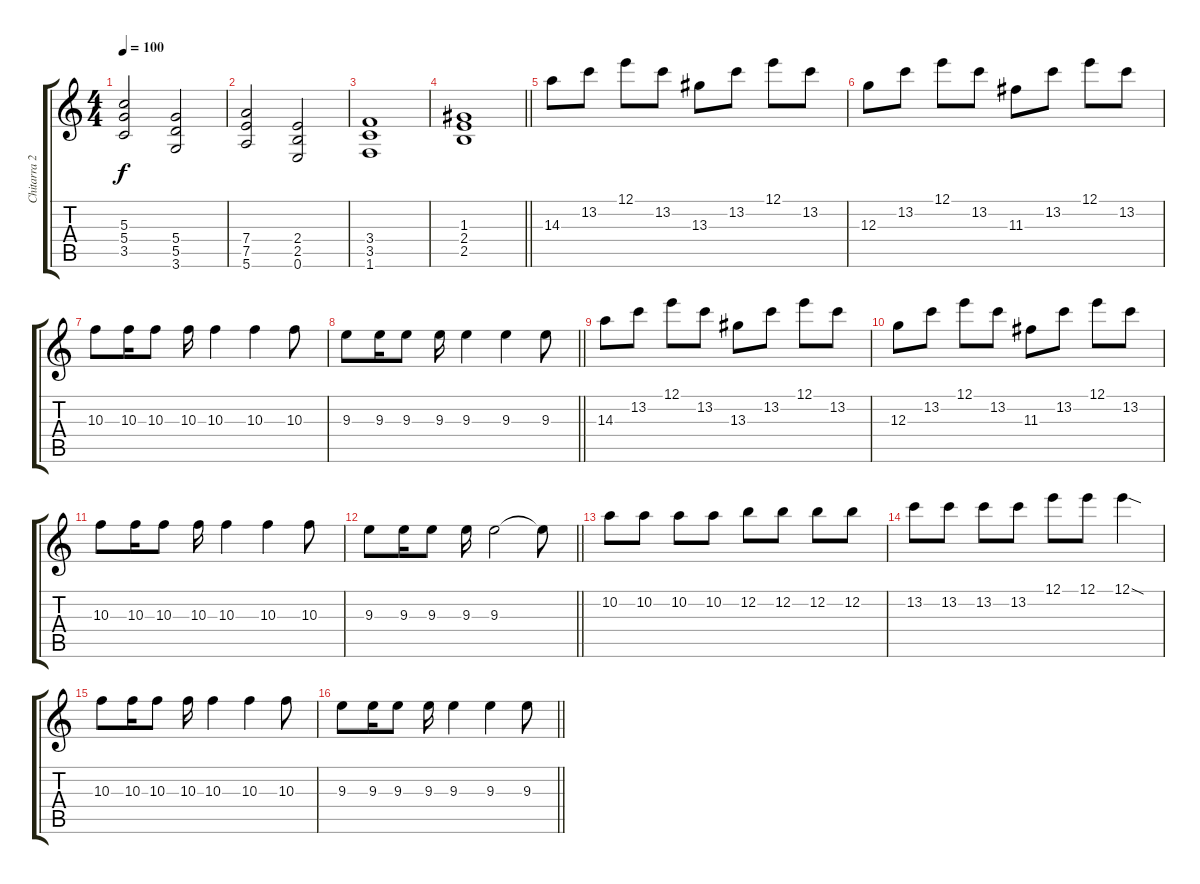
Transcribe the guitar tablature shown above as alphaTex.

\track ("Chitarra 2" "Chitarra 2") {instrument electricguitarclean}
\staff {score tabs}
\tuning (E4 B3 G3 D3 A2 E2) {hide}
\ts (4 4)
\tempo 100
\clef g2
\ks c
(5.3 5.4 3.5).2{dy f volume 12 instrument overdrivenguitar} (5.4 5.5 3.6).2 |
(7.4 7.5 5.6).2 (2.4 2.5 0.6).2 |
(3.4 3.5 1.6).1 |
\barLineRight lightlight
(1.3 2.4 2.5).1 |
14.3.8{volume 10 instrument electricguitarclean} 13.2.8 12.1.8 13.2.8 13.3.8 13.2.8 12.1.8 13.2.8 |
12.3.8 13.2.8 12.1.8 13.2.8 11.3.8 13.2.8 12.1.8 13.2.8 |
10.3.8 10.3.16 10.3.8 10.3.16 10.3.4 10.3.4 10.3.8 |
\barLineRight lightlight
9.3.8 9.3.16 9.3.8 9.3.16 9.3.4 9.3.4 9.3.8 |
14.3.8{volume 10 instrument electricguitarclean} 13.2.8 12.1.8 13.2.8 13.3.8 13.2.8 12.1.8 13.2.8 |
12.3.8 13.2.8 12.1.8 13.2.8 11.3.8 13.2.8 12.1.8 13.2.8 |
10.3.8 10.3.16 10.3.8 10.3.16 10.3.4 10.3.4 10.3.8 |
\barLineRight lightlight
9.3.8 9.3.16 9.3.8 9.3.16 9.3.2 9.3{t}.8 |
10.2.8 10.2.8 10.2.8 10.2.8 12.2.8 12.2.8 12.2.8 12.2.8 |
13.2.8 13.2.8 13.2.8 13.2.8 12.1.8 12.1.8 12.1{sod}.4 |
10.3.8 10.3.16 10.3.8 10.3.16 10.3.4 10.3.4 10.3.8 |
\barLineRight lightlight
9.3.8 9.3.16 9.3.8 9.3.16 9.3.4 9.3.4 9.3.8
